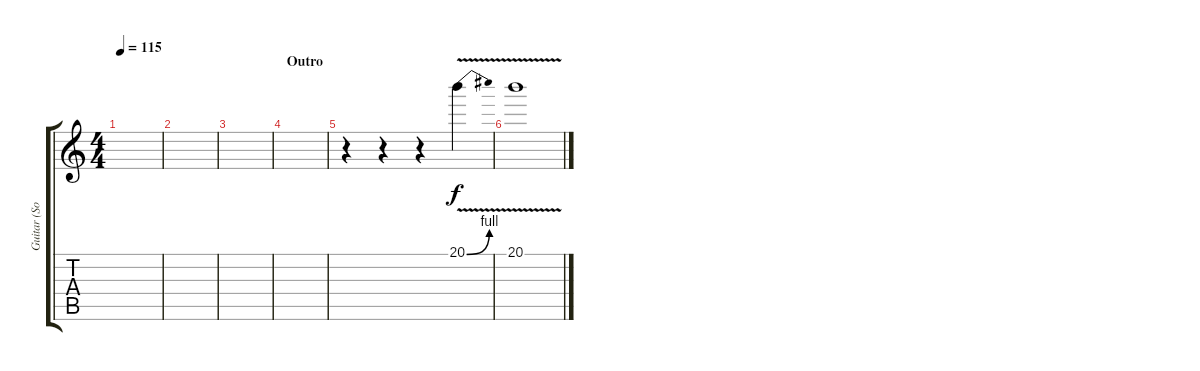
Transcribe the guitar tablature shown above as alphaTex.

\track ("Guitar (Solo)" "Guitar (So") {instrument overdrivenguitar}
\staff {score tabs}
\tuning (Eb4 Bb3 Gb3 Db3 Ab2 Eb2) {hide}
\ts (4 4)
\tempo 115
\clef g2
\ks c
|
|
|
\section ("" "Outro")
|
r.4 r.4 r.4 20.1{be (bend 0 0 60 4) v}.4 |
20.1{v}.1
